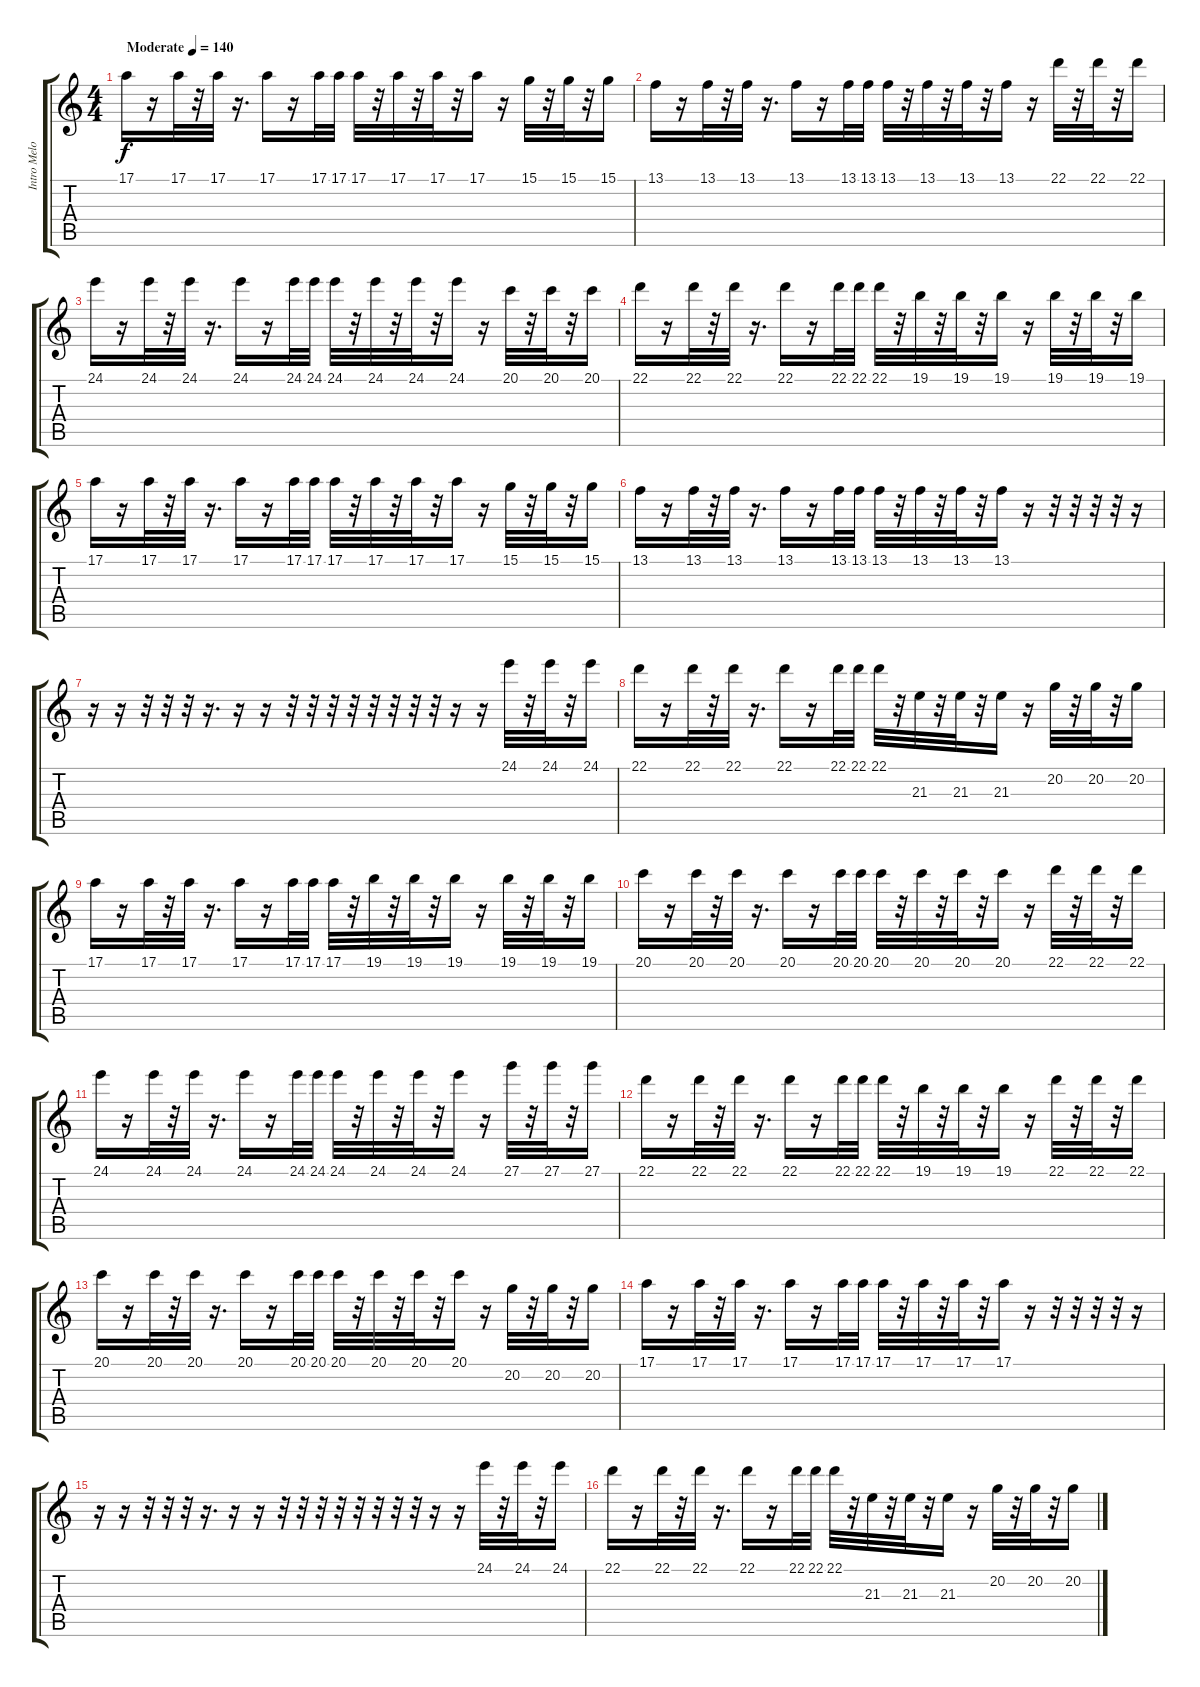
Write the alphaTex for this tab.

\track ("Intro Melody" "Intro Melo") {instrument acousticgrandpiano}
\staff {score tabs}
\tuning (E4 B3 G3 D3 A2 E2) {hide}
\ts (4 4)
\tempo (140 "Moderate")
\clef g2
\ks c
17.1.16{dy f instrument acousticgrandpiano} r.16 17.1.32 r.32 17.1.32 r.16{d} 17.1.16 r.16 17.1.32 17.1.32 17.1.32 r.32 17.1.32 r.32 17.1.32 r.32 17.1.16 r.16 15.1.32 r.32 15.1.32 r.32 15.1.16 |
13.1.16 r.16 13.1.32 r.32 13.1.32 r.16{d} 13.1.16 r.16 13.1.32 13.1.32 13.1.32 r.32 13.1.32 r.32 13.1.32 r.32 13.1.16 r.16 22.1.32 r.32 22.1.32 r.32 22.1.16 |
24.1.16 r.16 24.1.32 r.32 24.1.32 r.16{d} 24.1.16 r.16 24.1.32 24.1.32 24.1.32 r.32 24.1.32 r.32 24.1.32 r.32 24.1.16 r.16 20.1.32 r.32 20.1.32 r.32 20.1.16 |
22.1.16 r.16 22.1.32 r.32 22.1.32 r.16{d} 22.1.16 r.16 22.1.32 22.1.32 22.1.32 r.32 19.1.32 r.32 19.1.32 r.32 19.1.16 r.16 19.1.32 r.32 19.1.32 r.32 19.1.16 |
17.1.16 r.16 17.1.32 r.32 17.1.32 r.16{d} 17.1.16 r.16 17.1.32 17.1.32 17.1.32 r.32 17.1.32 r.32 17.1.32 r.32 17.1.16 r.16 15.1.32 r.32 15.1.32 r.32 15.1.16 |
13.1.16 r.16 13.1.32 r.32 13.1.32 r.16{d} 13.1.16 r.16 13.1.32 13.1.32 13.1.32 r.32 13.1.32 r.32 13.1.32 r.32 13.1.16 r.16 r.32 r.32 r.32 r.32 r.16 |
r.16 r.16 r.32 r.32 r.32 r.16{d} r.16 r.16 r.32 r.32 r.32 r.32 r.32 r.32 r.32 r.32 r.16 r.16 24.1.32 r.32 24.1.32 r.32 24.1.16 |
22.1.16 r.16 22.1.32 r.32 22.1.32 r.16{d} 22.1.16 r.16 22.1.32 22.1.32 22.1.32 r.32 21.3.32 r.32 21.3.32 r.32 21.3.16 r.16 20.2.32 r.32 20.2.32 r.32 20.2.16 |
17.1.16 r.16 17.1.32 r.32 17.1.32 r.16{d} 17.1.16 r.16 17.1.32 17.1.32 17.1.32 r.32 19.1.32 r.32 19.1.32 r.32 19.1.16 r.16 19.1.32 r.32 19.1.32 r.32 19.1.16 |
20.1.16 r.16 20.1.32 r.32 20.1.32 r.16{d} 20.1.16 r.16 20.1.32 20.1.32 20.1.32 r.32 20.1.32 r.32 20.1.32 r.32 20.1.16 r.16 22.1.32 r.32 22.1.32 r.32 22.1.16 |
24.1.16 r.16 24.1.32 r.32 24.1.32 r.16{d} 24.1.16 r.16 24.1.32 24.1.32 24.1.32 r.32 24.1.32 r.32 24.1.32 r.32 24.1.16 r.16 27.1.32 r.32 27.1.32 r.32 27.1.16 |
22.1.16 r.16 22.1.32 r.32 22.1.32 r.16{d} 22.1.16 r.16 22.1.32 22.1.32 22.1.32 r.32 19.1.32 r.32 19.1.32 r.32 19.1.16 r.16 22.1.32 r.32 22.1.32 r.32 22.1.16 |
20.1.16 r.16 20.1.32 r.32 20.1.32 r.16{d} 20.1.16 r.16 20.1.32 20.1.32 20.1.32 r.32 20.1.32 r.32 20.1.32 r.32 20.1.16 r.16 20.2.32 r.32 20.2.32 r.32 20.2.16 |
17.1.16 r.16 17.1.32 r.32 17.1.32 r.16{d} 17.1.16 r.16 17.1.32 17.1.32 17.1.32 r.32 17.1.32 r.32 17.1.32 r.32 17.1.16 r.16 r.32 r.32 r.32 r.32 r.16 |
r.16 r.16 r.32 r.32 r.32 r.16{d} r.16 r.16 r.32 r.32 r.32 r.32 r.32 r.32 r.32 r.32 r.16 r.16 24.1.32 r.32 24.1.32 r.32 24.1.16 |
22.1.16 r.16 22.1.32 r.32 22.1.32 r.16{d} 22.1.16 r.16 22.1.32 22.1.32 22.1.32 r.32 21.3.32 r.32 21.3.32 r.32 21.3.16 r.16 20.2.32 r.32 20.2.32 r.32 20.2.16
